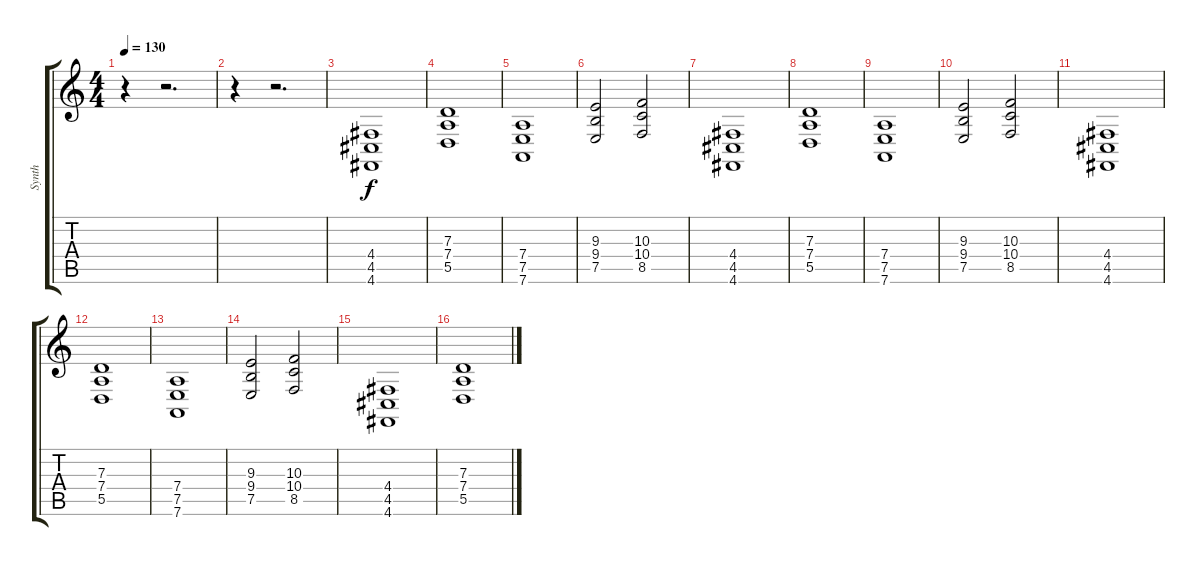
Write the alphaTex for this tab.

\track ("Synth" "Synth") {instrument synthstrings1}
\staff {score tabs}
\tuning (E4 B3 G3 D3 A2 D2) {hide}
\ts (4 4)
\tempo 130
\clef g2
\ks c
r.4{dy f} r.2{d} |
r.4 r.2{d} |
(4.4 4.5 4.6).1 |
(7.3 7.4 5.5).1 |
(7.4 7.5 7.6).1 |
(9.3 9.4 7.5).2 (10.3 10.4 8.5).2 |
(4.4 4.5 4.6).1 |
(7.3 7.4 5.5).1 |
(7.4 7.5 7.6).1 |
(9.3 9.4 7.5).2 (10.3 10.4 8.5).2 |
(4.4 4.5 4.6).1 |
(7.3 7.4 5.5).1 |
(7.4 7.5 7.6).1 |
(9.3 9.4 7.5).2 (10.3 10.4 8.5).2 |
(4.4 4.5 4.6).1 |
(7.3 7.4 5.5).1
